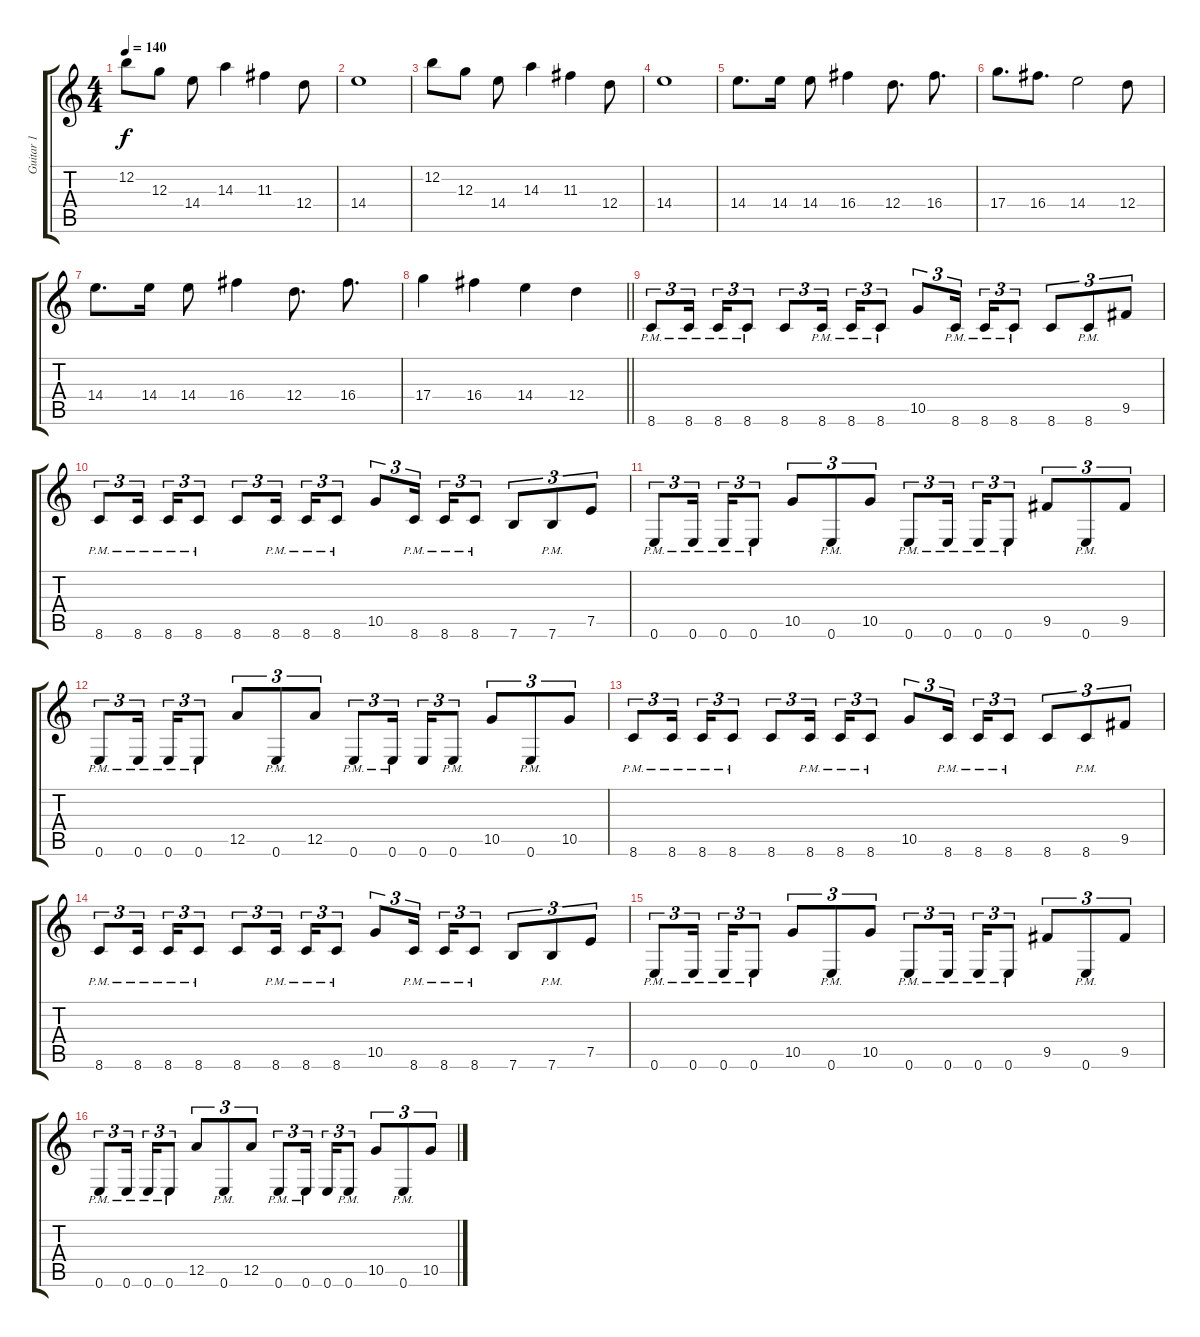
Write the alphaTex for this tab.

\track ("Guitar 1" "Guitar 1") {instrument distortionguitar}
\staff {score tabs}
\tuning (E4 B3 G3 D3 A2 E2) {hide}
\ts (4 4)
\tempo 140
\clef g2
\ks c
12.2.8{dy f} 12.3.8 14.4.8 14.3.4 11.3.4 12.4.8 |
14.4.1 |
12.2.8 12.3.8 14.4.8 14.3.4 11.3.4 12.4.8 |
14.4.1 |
14.4.8{d} 14.4.16 14.4.8 16.4.4 12.4.8{d} 16.4.8{d} |
17.4.8{d} 16.4.8{d} 14.4.2 12.4.8 |
14.4.8{d} 14.4.16 14.4.8 16.4.4 12.4.8{d} 16.4.8{d} |
\barLineRight lightlight
17.4.4 16.4.4 14.4.4 12.4.4 |
8.6{pm}.8{tu (3 2)} 8.6{pm}.16{tu (3 2) beam splitsecondary} 8.6{pm}.16{tu (3 2)} 8.6{pm}.8{tu (3 2)} 8.6.8{tu (3 2)} 8.6{pm}.16{tu (3 2) beam splitsecondary} 8.6{pm}.16{tu (3 2)} 8.6{pm}.8{tu (3 2)} 10.5.8{tu (3 2)} 8.6{pm}.16{tu (3 2) beam splitsecondary} 8.6{pm}.16{tu (3 2)} 8.6{pm}.8{tu (3 2)} 8.6.8{tu (3 2)} 8.6{pm}.8{tu (3 2)} 9.5.8{tu (3 2)} |
8.6{pm}.8{tu (3 2)} 8.6{pm}.16{tu (3 2) beam splitsecondary} 8.6{pm}.16{tu (3 2)} 8.6{pm}.8{tu (3 2)} 8.6.8{tu (3 2)} 8.6{pm}.16{tu (3 2) beam splitsecondary} 8.6{pm}.16{tu (3 2)} 8.6{pm}.8{tu (3 2)} 10.5.8{tu (3 2)} 8.6{pm}.16{tu (3 2) beam splitsecondary} 8.6{pm}.16{tu (3 2)} 8.6{pm}.8{tu (3 2)} 7.6.8{tu (3 2)} 7.6{pm}.8{tu (3 2)} 7.5.8{tu (3 2)} |
0.6{pm}.8{tu (3 2)} 0.6{pm}.16{tu (3 2) beam splitsecondary} 0.6{pm}.16{tu (3 2)} 0.6{pm}.8{tu (3 2)} 10.5.8{tu (3 2)} 0.6{pm}.8{tu (3 2)} 10.5.8{tu (3 2)} 0.6{pm}.8{tu (3 2)} 0.6{pm}.16{tu (3 2) beam splitsecondary} 0.6{pm}.16{tu (3 2)} 0.6{pm}.8{tu (3 2)} 9.5.8{tu (3 2)} 0.6{pm}.8{tu (3 2)} 9.5.8{tu (3 2)} |
0.6{pm}.8{tu (3 2)} 0.6{pm}.16{tu (3 2) beam splitsecondary} 0.6{pm}.16{tu (3 2)} 0.6{pm}.8{tu (3 2)} 12.5.8{tu (3 2)} 0.6{pm}.8{tu (3 2)} 12.5.8{tu (3 2)} 0.6{pm}.8{tu (3 2)} 0.6{pm}.16{tu (3 2) beam splitsecondary} 0.6.16{tu (3 2)} 0.6{pm}.8{tu (3 2)} 10.5.8{tu (3 2)} 0.6{pm}.8{tu (3 2)} 10.5.8{tu (3 2)} |
8.6{pm}.8{tu (3 2)} 8.6{pm}.16{tu (3 2) beam splitsecondary} 8.6{pm}.16{tu (3 2)} 8.6{pm}.8{tu (3 2)} 8.6.8{tu (3 2)} 8.6{pm}.16{tu (3 2) beam splitsecondary} 8.6{pm}.16{tu (3 2)} 8.6{pm}.8{tu (3 2)} 10.5.8{tu (3 2)} 8.6{pm}.16{tu (3 2) beam splitsecondary} 8.6{pm}.16{tu (3 2)} 8.6{pm}.8{tu (3 2)} 8.6.8{tu (3 2)} 8.6{pm}.8{tu (3 2)} 9.5.8{tu (3 2)} |
8.6{pm}.8{tu (3 2)} 8.6{pm}.16{tu (3 2) beam splitsecondary} 8.6{pm}.16{tu (3 2)} 8.6{pm}.8{tu (3 2)} 8.6.8{tu (3 2)} 8.6{pm}.16{tu (3 2) beam splitsecondary} 8.6{pm}.16{tu (3 2)} 8.6{pm}.8{tu (3 2)} 10.5.8{tu (3 2)} 8.6{pm}.16{tu (3 2) beam splitsecondary} 8.6{pm}.16{tu (3 2)} 8.6{pm}.8{tu (3 2)} 7.6.8{tu (3 2)} 7.6{pm}.8{tu (3 2)} 7.5.8{tu (3 2)} |
0.6{pm}.8{tu (3 2)} 0.6{pm}.16{tu (3 2) beam splitsecondary} 0.6{pm}.16{tu (3 2)} 0.6{pm}.8{tu (3 2)} 10.5.8{tu (3 2)} 0.6{pm}.8{tu (3 2)} 10.5.8{tu (3 2)} 0.6{pm}.8{tu (3 2)} 0.6{pm}.16{tu (3 2) beam splitsecondary} 0.6{pm}.16{tu (3 2)} 0.6{pm}.8{tu (3 2)} 9.5.8{tu (3 2)} 0.6{pm}.8{tu (3 2)} 9.5.8{tu (3 2)} |
0.6{pm}.8{tu (3 2)} 0.6{pm}.16{tu (3 2) beam splitsecondary} 0.6{pm}.16{tu (3 2)} 0.6{pm}.8{tu (3 2)} 12.5.8{tu (3 2)} 0.6{pm}.8{tu (3 2)} 12.5.8{tu (3 2)} 0.6{pm}.8{tu (3 2)} 0.6{pm}.16{tu (3 2) beam splitsecondary} 0.6.16{tu (3 2)} 0.6{pm}.8{tu (3 2)} 10.5.8{tu (3 2)} 0.6{pm}.8{tu (3 2)} 10.5.8{tu (3 2)}
